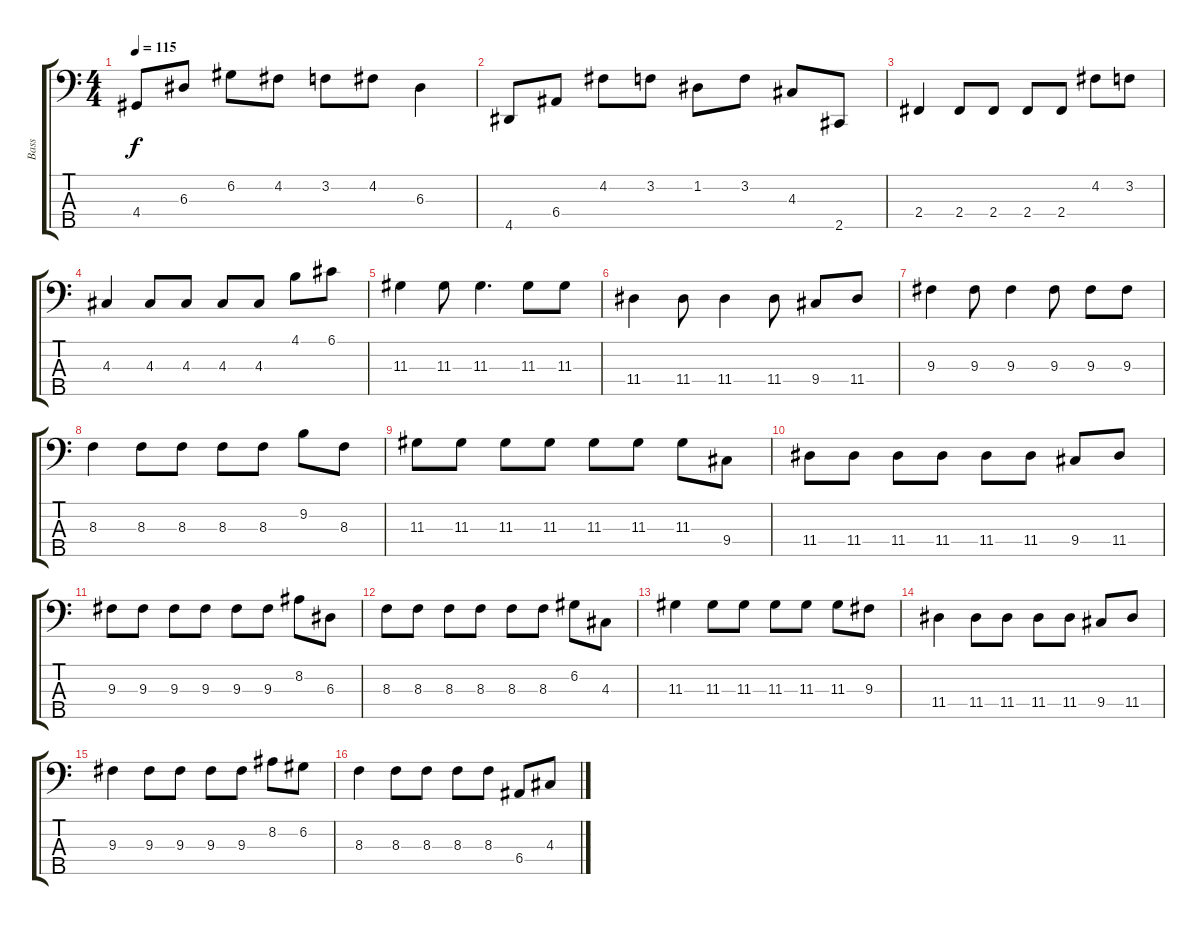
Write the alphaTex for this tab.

\track ("Bass" "Bass") {instrument electricbassfinger}
\staff {score tabs}
\tuning (G2 D2 A1 E1 B0) {hide}
\ts (4 4)
\tempo 115
\clef f4
\ks c
4.4.8{dy f} 6.3.8 6.2.8 4.2.8 3.2.8 4.2.8 6.3.4 |
4.5.8 6.4.8 4.2.8 3.2.8 1.2.8 3.2.8 4.3.8 2.5.8 |
2.4.4 2.4.8 2.4.8 2.4.8 2.4.8 4.2.8 3.2.8 |
4.3.4 4.3.8 4.3.8 4.3.8 4.3.8 4.1.8 6.1.8 |
11.3.4 11.3.8 11.3.4{d} 11.3.8 11.3.8 |
11.4.4 11.4.8 11.4.4 11.4.8 9.4.8 11.4.8 |
9.3.4 9.3.8 9.3.4 9.3.8 9.3.8 9.3.8 |
8.3.4 8.3.8 8.3.8 8.3.8 8.3.8 9.2.8 8.3.8 |
11.3.8 11.3.8 11.3.8 11.3.8 11.3.8 11.3.8 11.3.8 9.4.8 |
11.4.8 11.4.8 11.4.8 11.4.8 11.4.8 11.4.8 9.4.8 11.4.8 |
9.3.8 9.3.8 9.3.8 9.3.8 9.3.8 9.3.8 8.2.8 6.3.8 |
8.3.8 8.3.8 8.3.8 8.3.8 8.3.8 8.3.8 6.2.8 4.3.8 |
11.3.4 11.3.8 11.3.8 11.3.8 11.3.8 11.3.8 9.3.8 |
11.4.4 11.4.8 11.4.8 11.4.8 11.4.8 9.4.8 11.4.8 |
9.3.4 9.3.8 9.3.8 9.3.8 9.3.8 8.2.8 6.2.8 |
8.3.4 8.3.8 8.3.8 8.3.8 8.3.8 6.4.8 4.3.8
